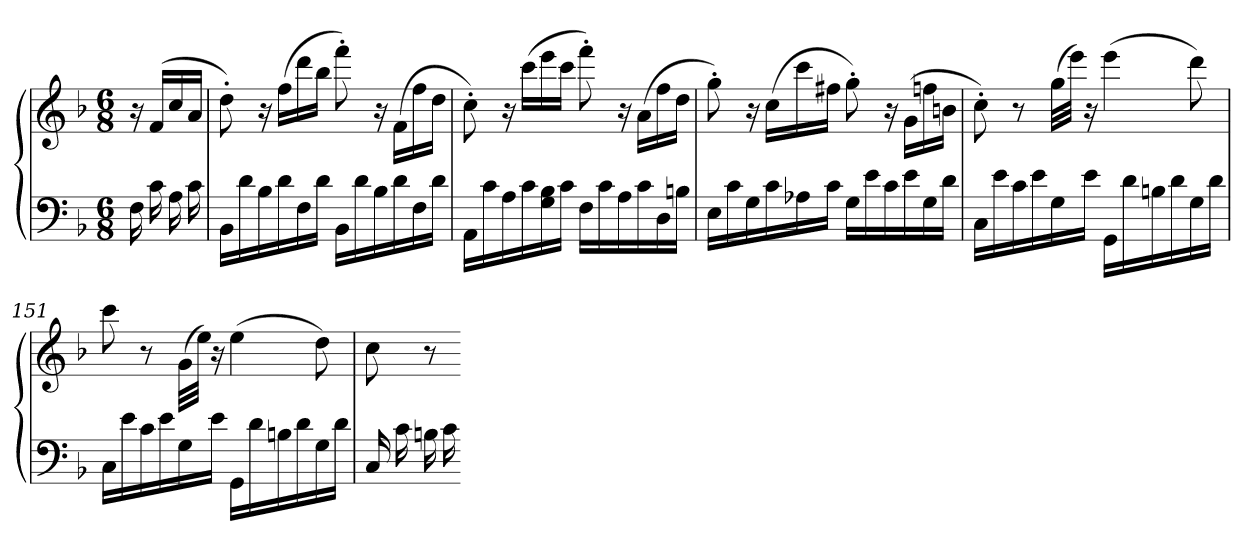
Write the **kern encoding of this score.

**kern	**kern
*part1	*part1
*staff2	*staff1
*clefF4	*clefG2
*k[b-]	*k[b-]
*F:	*F:
*M6/8	*M6/8
=	=
16F	16r
16c	(16fLL
16A	16cc
16c	16aJJ
=147	=147
16BB-LL	8dd')
16d	.
16B-	16r
16d	(16ffLL
16F	16ddd
16dJJ	16bb-JJ
16BB-LL	8fff')
16d	.
16B-	16r
16d	(16fLL
16F	16ff
16dJJ	16ddJJ
=148	=148
16AALL	8cc')
16c	.
16A	16r
16c	(16cccLL
16G 16B-	16eee
16cJJ	16cccJJ
16FLL	8fff')
16c	.
16A	16r
16c	(16aLL
16D	16ff
16BnJJ	16ddJJ
=149	=149
16ELL	8gg')
16c	.
16G	16r
16c	(16ccLL
16A-X	16ccc
16cJJ	16ff#XJJ
16GLL	8gg')
16e	.
16c	16r
16e	(16gLL
16G	16ffn
16dJJ	16bnJJ
=150	=150
16CLL	8cc')
16e	.
16c	8r
16e	.
16G	(32ggLLL
.	32eeeJJJ)
16eJJ	16r
16GGLL	(4eee
16d	.
16Bn	.
16d	.
16G	8ddd)
16dJJ	.
=151	=151
16CLL	8ccc
16e	.
16c	8r
16e	.
16G	(32gLLL
.	32eeJJJ)
16eJJ	16r
16GGLL	(4ee
16d	.
16Bn	.
16d	.
16G	8dd)
16dJJ	.
=152	=152
16C	8cc
16c	.
16Bn	8r
16c	.
=-	=-
*-	*-
